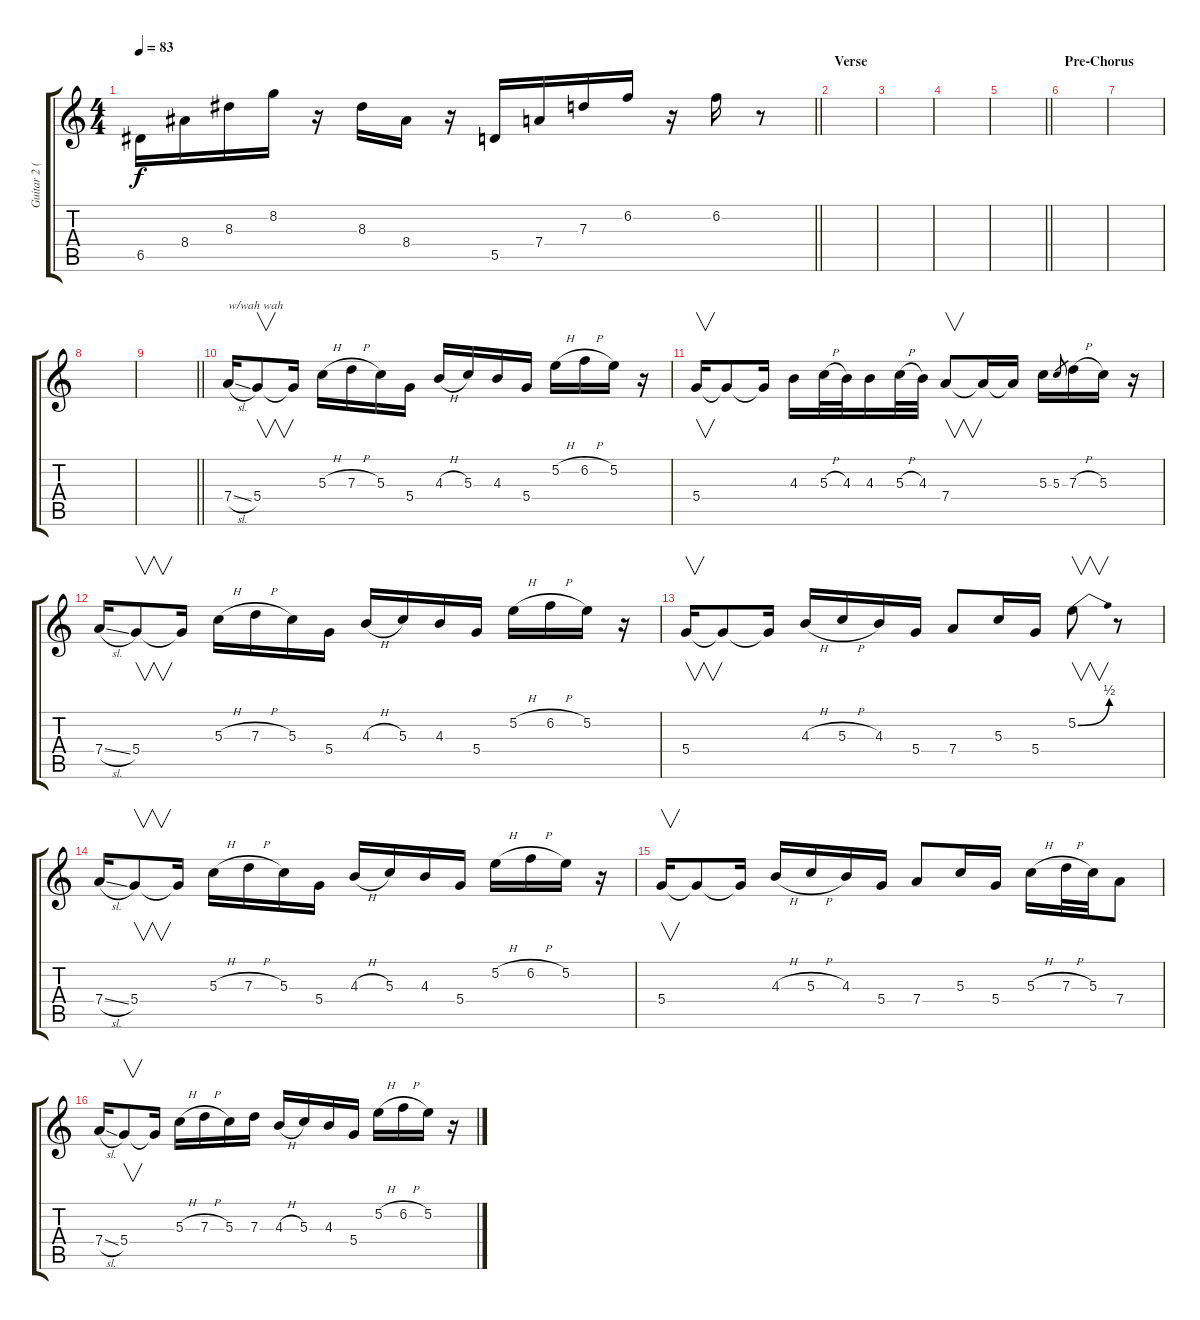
\track ("Guitar 2 (Doubled)" "Guitar 2 (") {instrument electricguitarclean}
\staff {score tabs}
\tuning (E4 B3 G3 D3 A2 E2) {hide}
\ts (4 4)
\tempo 83
\clef g2
\barLineRight lightlight
\ks c
6.5.16{dy f} 8.4.16 8.3.16 8.2.16 r.16 8.3.16 8.4.16 r.16 5.5.16 7.4.16 7.3.16 6.2.16 r.16 6.2.16 r.8 |
\section ("" "Verse")
|
|
|
\barLineRight lightlight
|
\section ("" "Pre-Chorus")
|
|
|
\barLineRight lightlight
|
7.4{sl}.16{txt "w/wah wah"} 5.4.8{v} 5.4{t}.16 5.3{h}.16 7.3{h}.16 5.3.16 5.4.16 4.3{h}.16 5.3.16 4.3.16 5.4.16 5.2{h}.16 6.2{h}.16 5.2.16 r.16 |
5.4.16{v} 5.4{t}.8 5.4{t}.16 4.3.16 5.3{h}.32 4.3.32 4.3.16 5.3{h}.32 4.3.32 7.4.8{v} 7.4{t}.16 7.4{t}.16 5.3.16 5.3.8{gr} 7.3{h}.16 5.3.16 r.16 |
7.4{sl}.16 5.4.8{v} 5.4{t}.16 5.3{h}.16 7.3{h}.16 5.3.16 5.4.16 4.3{h}.16 5.3.16 4.3.16 5.4.16 5.2{h}.16 6.2{h}.16 5.2.16 r.16 |
5.4.16{v} 5.4{t}.8 5.4{t}.16 4.3{h}.16 5.3{h}.16 4.3.16 5.4.16 7.4.8 5.3.16 5.4.16 5.2{be (bend 0 0 60 2)}.8{v} r.8 |
7.4{sl}.16 5.4.8{v} 5.4{t}.16 5.3{h}.16 7.3{h}.16 5.3.16 5.4.16 4.3{h}.16 5.3.16 4.3.16 5.4.16 5.2{h}.16 6.2{h}.16 5.2.16 r.16 |
5.4.16{v} 5.4{t}.8 5.4{t}.16 4.3{h}.16 5.3{h}.16 4.3.16 5.4.16 7.4.8 5.3.16 5.4.16 5.3{h}.16 7.3{h}.32 5.3.32 7.4.8 |
7.4{sl}.16 5.4.8{v} 5.4{t}.16 5.3{h}.16 7.3{h}.16 5.3.16 7.3.16 4.3{h}.16 5.3.16 4.3.16 5.4.16 5.2{h}.16 6.2{h}.16 5.2.16 r.16
